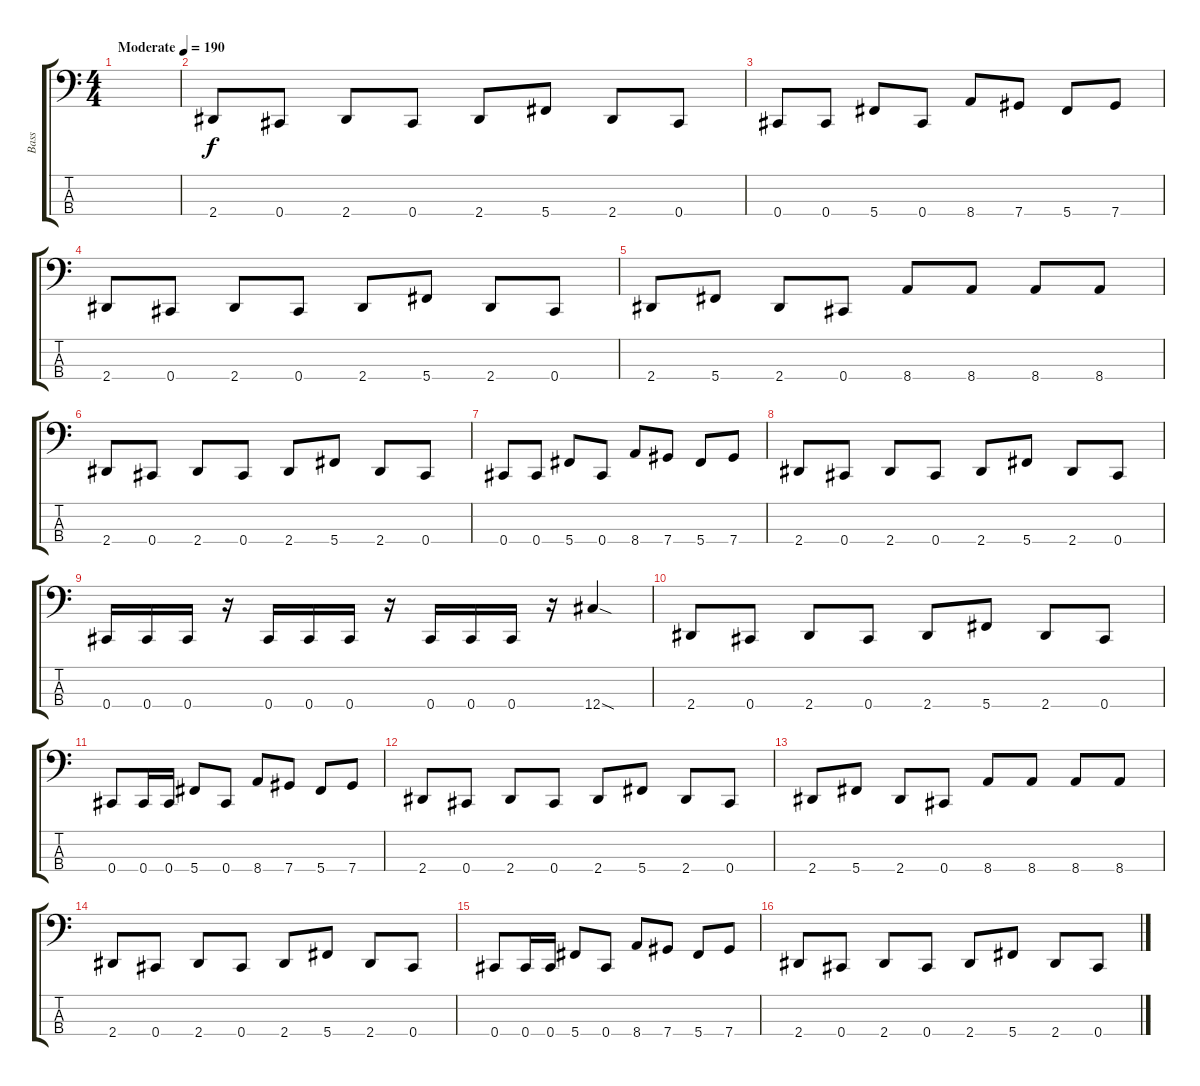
\track ("Bass" "Bass") {instrument electricbasspick}
\staff {score tabs}
\tuning (Gb2 Db2 Ab1 Db1) {hide}
\ts (4 4)
\tempo (190 "Moderate")
\clef f4
\ks c
|
2.4.8 0.4.8 2.4.8 0.4.8 2.4.8 5.4.8 2.4.8 0.4.8 |
0.4.8 0.4.8 5.4.8 0.4.8 8.4.8 7.4.8 5.4.8 7.4.8 |
2.4.8 0.4.8 2.4.8 0.4.8 2.4.8 5.4.8 2.4.8 0.4.8 |
2.4.8 5.4.8 2.4.8 0.4.8 8.4.8 8.4.8 8.4.8 8.4.8 |
2.4.8 0.4.8 2.4.8 0.4.8 2.4.8 5.4.8 2.4.8 0.4.8 |
0.4.8 0.4.8 5.4.8 0.4.8 8.4.8 7.4.8 5.4.8 7.4.8 |
2.4.8 0.4.8 2.4.8 0.4.8 2.4.8 5.4.8 2.4.8 0.4.8 |
0.4.16 0.4.16 0.4.16 r.16 0.4.16 0.4.16 0.4.16 r.16 0.4.16 0.4.16 0.4.16 r.16 12.4{sod}.4 |
2.4.8 0.4.8 2.4.8 0.4.8 2.4.8 5.4.8 2.4.8 0.4.8 |
0.4.8 0.4.16 0.4.16 5.4.8 0.4.8 8.4.8 7.4.8 5.4.8 7.4.8 |
2.4.8 0.4.8 2.4.8 0.4.8 2.4.8 5.4.8 2.4.8 0.4.8 |
2.4.8 5.4.8 2.4.8 0.4.8 8.4.8 8.4.8 8.4.8 8.4.8 |
2.4.8 0.4.8 2.4.8 0.4.8 2.4.8 5.4.8 2.4.8 0.4.8 |
0.4.8 0.4.16 0.4.16 5.4.8 0.4.8 8.4.8 7.4.8 5.4.8 7.4.8 |
2.4.8 0.4.8 2.4.8 0.4.8 2.4.8 5.4.8 2.4.8 0.4.8
